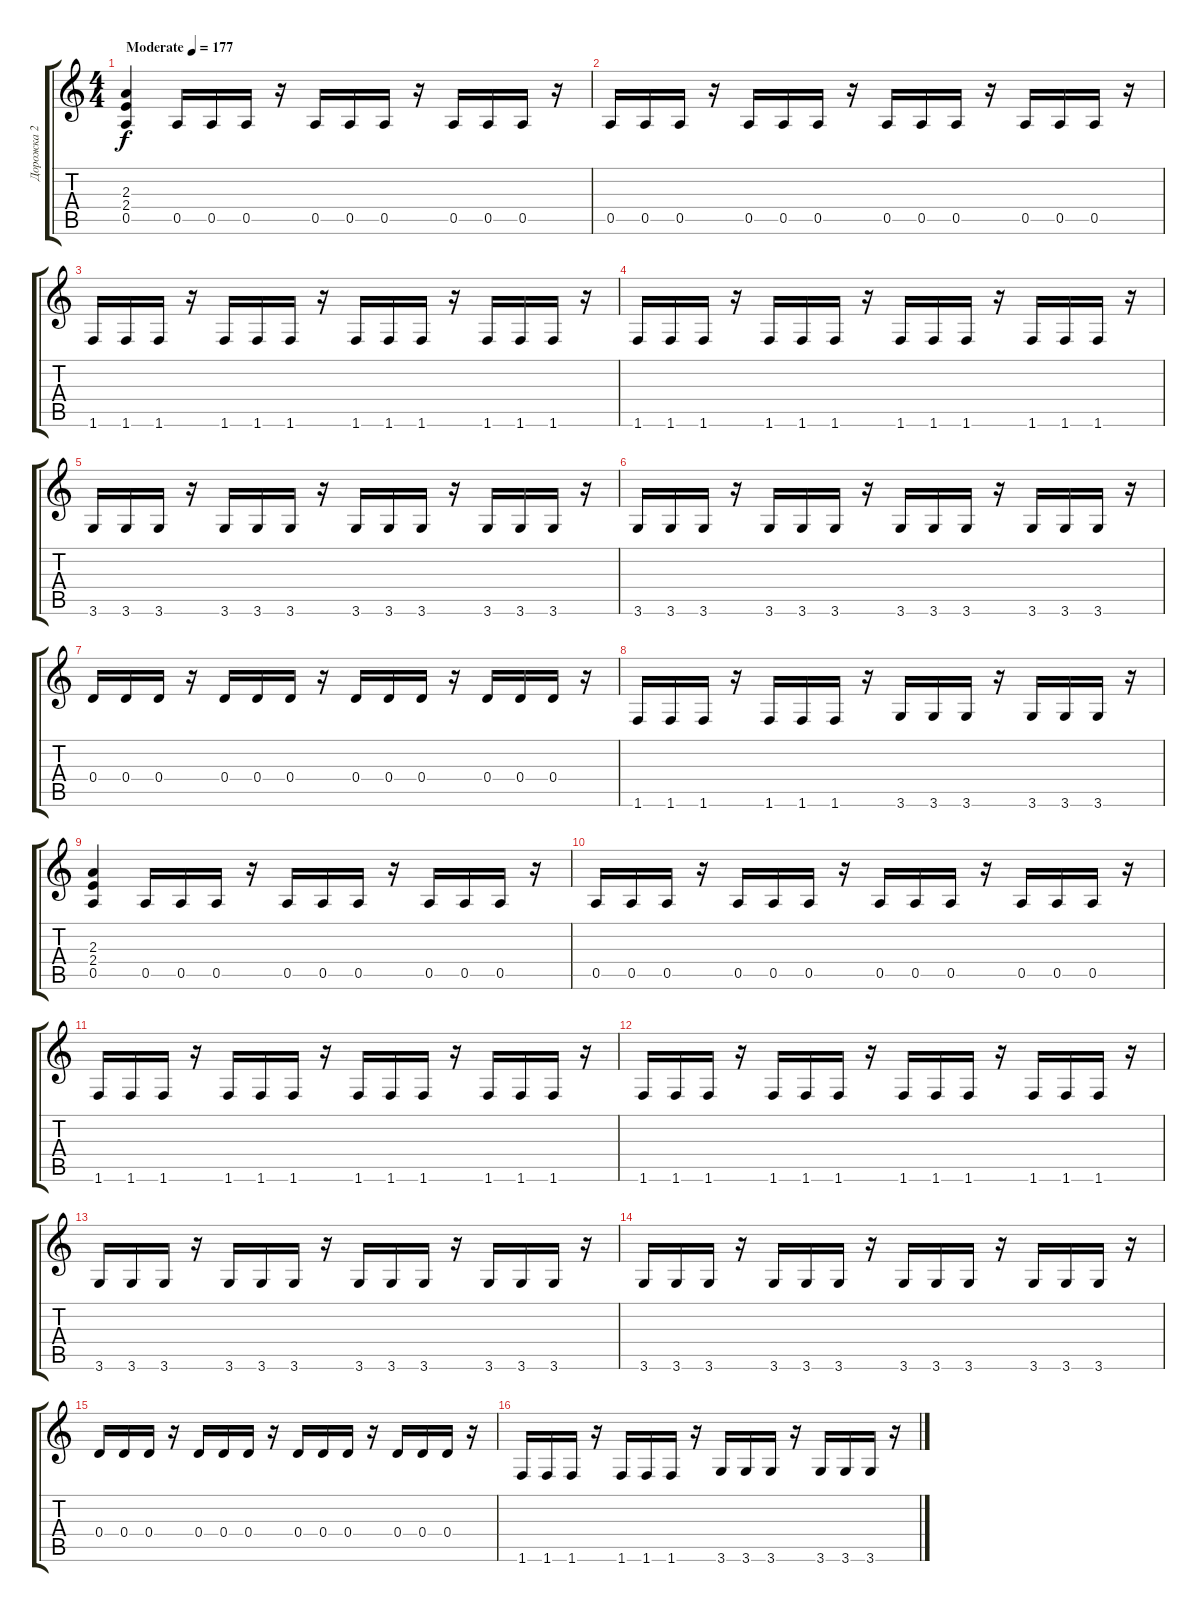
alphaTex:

\track ("Дорожка 2" "Дорожка 2") {instrument distortionguitar}
\staff {score tabs}
\tuning (E4 B3 G3 D3 A2 E2) {hide}
\ts (4 4)
\tempo (177 "Moderate")
\clef g2
\ks c
(2.3 2.4 0.5).4{dy f instrument distortionguitar} 0.5.16 0.5.16 0.5.16 r.16 0.5.16 0.5.16 0.5.16 r.16 0.5.16 0.5.16 0.5.16 r.16 |
0.5.16 0.5.16 0.5.16 r.16 0.5.16 0.5.16 0.5.16 r.16 0.5.16 0.5.16 0.5.16 r.16 0.5.16 0.5.16 0.5.16 r.16 |
1.6.16 1.6.16 1.6.16 r.16 1.6.16 1.6.16 1.6.16 r.16 1.6.16 1.6.16 1.6.16 r.16 1.6.16 1.6.16 1.6.16 r.16 |
1.6.16 1.6.16 1.6.16 r.16 1.6.16 1.6.16 1.6.16 r.16 1.6.16 1.6.16 1.6.16 r.16 1.6.16 1.6.16 1.6.16 r.16 |
3.6.16 3.6.16 3.6.16 r.16 3.6.16 3.6.16 3.6.16 r.16 3.6.16 3.6.16 3.6.16 r.16 3.6.16 3.6.16 3.6.16 r.16 |
3.6.16 3.6.16 3.6.16 r.16 3.6.16 3.6.16 3.6.16 r.16 3.6.16 3.6.16 3.6.16 r.16 3.6.16 3.6.16 3.6.16 r.16 |
0.4.16 0.4.16 0.4.16 r.16 0.4.16 0.4.16 0.4.16 r.16 0.4.16 0.4.16 0.4.16 r.16 0.4.16 0.4.16 0.4.16 r.16 |
1.6.16 1.6.16 1.6.16 r.16 1.6.16 1.6.16 1.6.16 r.16 3.6.16 3.6.16 3.6.16 r.16 3.6.16 3.6.16 3.6.16 r.16 |
(2.3 2.4 0.5).4 0.5.16 0.5.16 0.5.16 r.16 0.5.16 0.5.16 0.5.16 r.16 0.5.16 0.5.16 0.5.16 r.16 |
0.5.16 0.5.16 0.5.16 r.16 0.5.16 0.5.16 0.5.16 r.16 0.5.16 0.5.16 0.5.16 r.16 0.5.16 0.5.16 0.5.16 r.16 |
1.6.16 1.6.16 1.6.16 r.16 1.6.16 1.6.16 1.6.16 r.16 1.6.16 1.6.16 1.6.16 r.16 1.6.16 1.6.16 1.6.16 r.16 |
1.6.16 1.6.16 1.6.16 r.16 1.6.16 1.6.16 1.6.16 r.16 1.6.16 1.6.16 1.6.16 r.16 1.6.16 1.6.16 1.6.16 r.16 |
3.6.16 3.6.16 3.6.16 r.16 3.6.16 3.6.16 3.6.16 r.16 3.6.16 3.6.16 3.6.16 r.16 3.6.16 3.6.16 3.6.16 r.16 |
3.6.16 3.6.16 3.6.16 r.16 3.6.16 3.6.16 3.6.16 r.16 3.6.16 3.6.16 3.6.16 r.16 3.6.16 3.6.16 3.6.16 r.16 |
0.4.16 0.4.16 0.4.16 r.16 0.4.16 0.4.16 0.4.16 r.16 0.4.16 0.4.16 0.4.16 r.16 0.4.16 0.4.16 0.4.16 r.16 |
1.6.16 1.6.16 1.6.16 r.16 1.6.16 1.6.16 1.6.16 r.16 3.6.16 3.6.16 3.6.16 r.16 3.6.16 3.6.16 3.6.16 r.16
